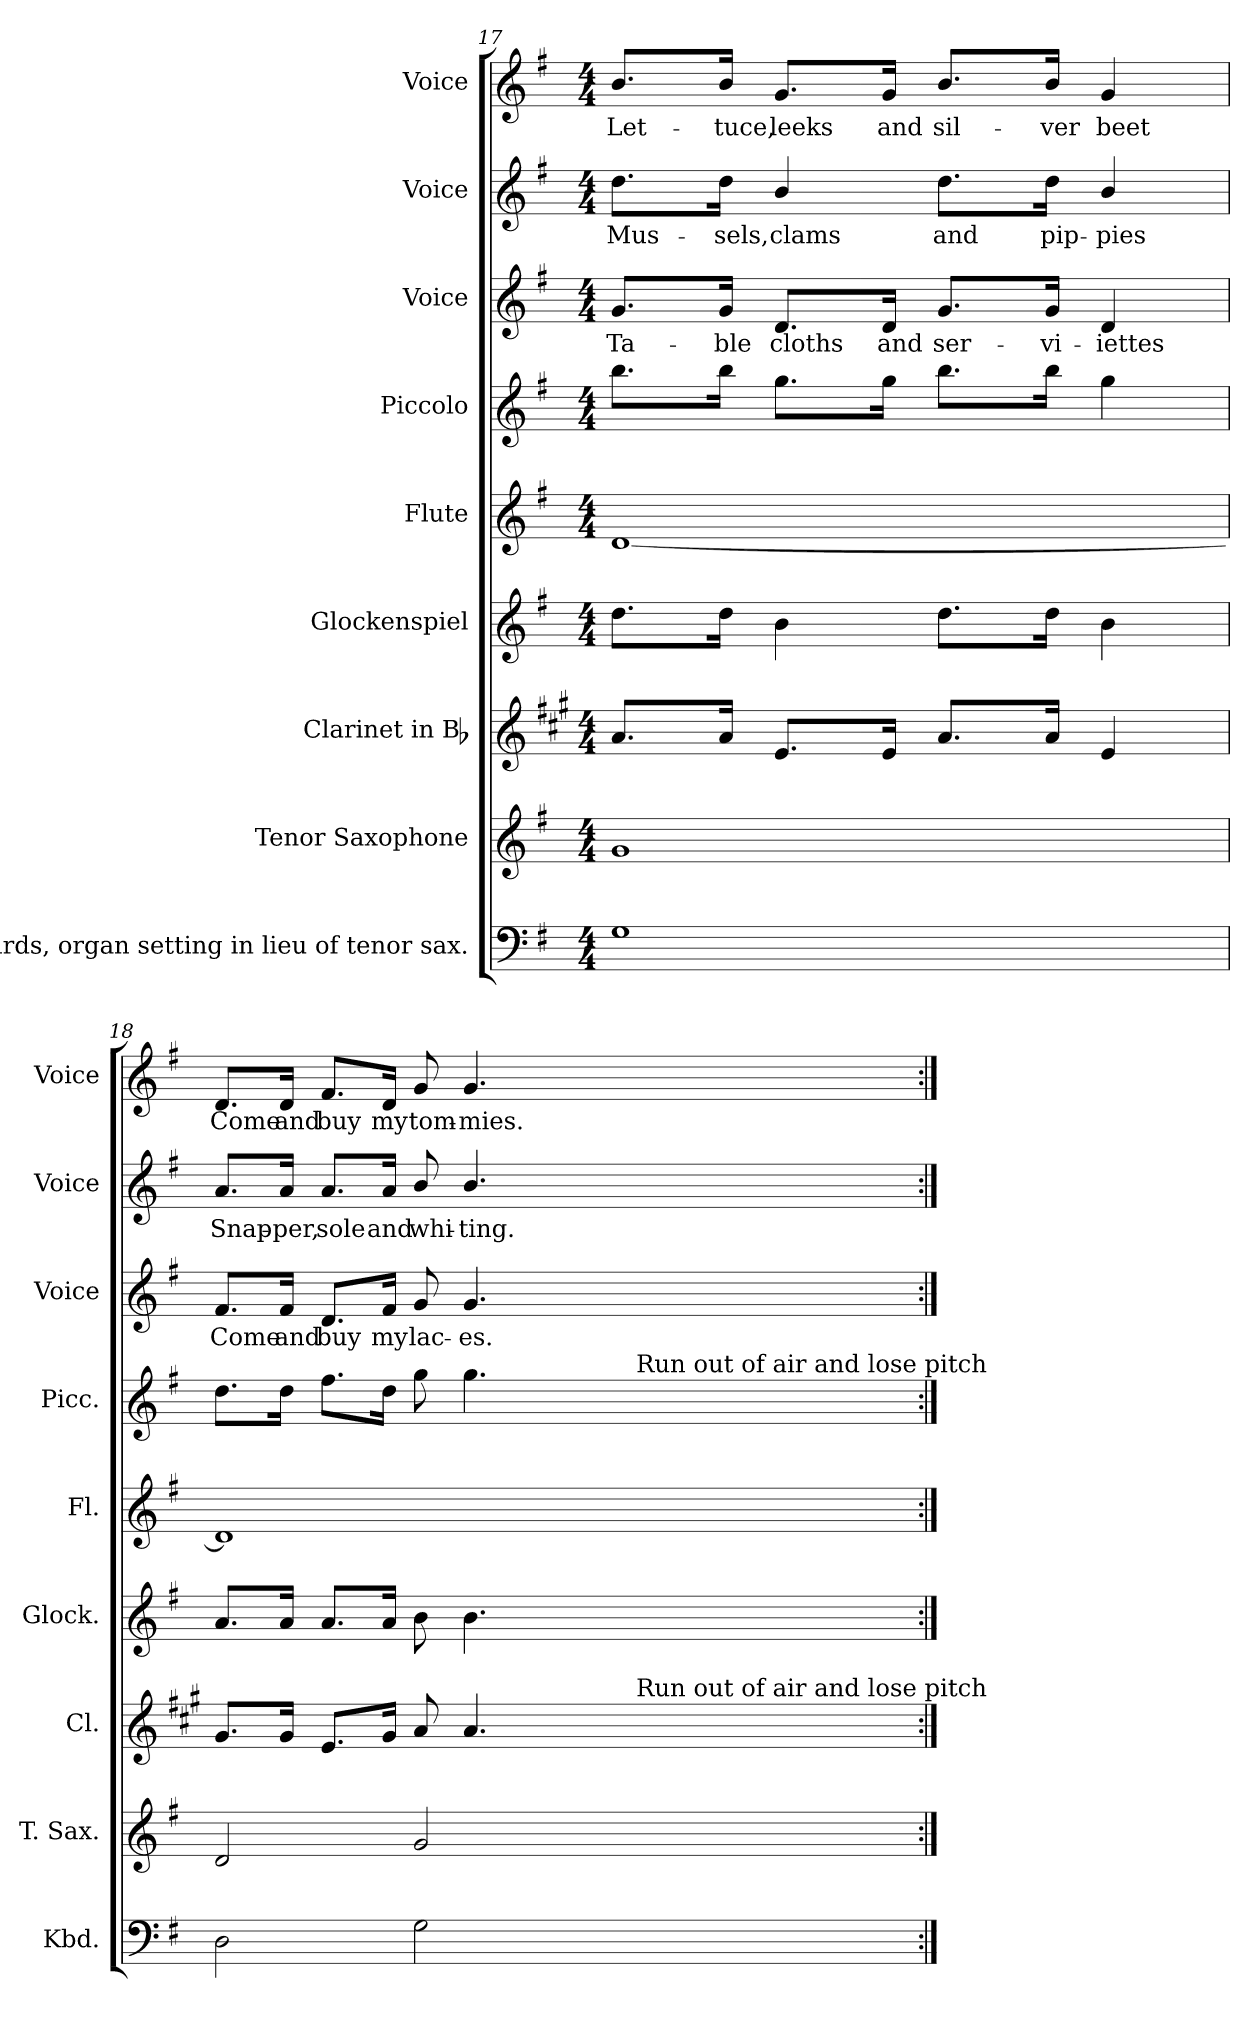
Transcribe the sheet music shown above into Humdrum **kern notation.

**kern	**kern	**kern	**kern	**kern	**kern	**kern	**text	**kern	**text	**kern	**text
*part9	*part8	*part7	*part6	*part5	*part4	*part3	*part3	*part2	*part2	*part1	*part1
*staff9	*staff8	*staff7	*staff6	*staff5	*staff4	*staff3	*staff3	*staff2	*staff2	*staff1	*staff1
*I"Keyboards, organ setting in lieu of tenor sax.	*I"Tenor Saxophone	*I"Clarinet in Bb	*I"Glockenspiel	*I"Flute	*I"Piccolo	*I"Voice	*	*I"Voice	*	*I"Voice	*
*I'Kbd.	*I'T. Sax.	*I'Cl.	*I'Glock.	*I'Fl.	*I'Picc.	*I'Voice	*	*I'Voice	*	*I'Voice	*
*clefF4	*clefG2	*clefG2	*clefG2	*clefG2	*clefG2	*clefG2	*	*clefG2	*	*clefG2	*
*	*ITrd8c14	*ITrd1c2	*ITrd-14c-24	*	*ITrd-7c-12	*	*	*	*	*	*
*k[f#]	*k[f#]	*k[f#]	*k[f#]	*k[f#]	*k[f#]	*k[f#]	*	*k[f#]	*	*k[f#]	*
*G:	*G:	*G:	*G:	*G:	*G:	*G:	*	*G:	*	*G:	*
*M4/4	*M4/4	*M4/4	*M4/4	*M4/4	*M4/4	*M4/4	*	*M4/4	*	*M4/4	*
=17	=17	=17	=17	=17	=17	=17	=17	=17	=17	=17	=17
!	!	!	!	!	!	!	!LO:LY:b:color=#000000	!	!	!	!
!	!	!	!	!	!	!	!	!	!LO:LY:b:color=#000000	!	!
!	!	!	!	!	!	!	!	!	!	!	!LO:LY:b:color=#000000
1Gi	1Gi	8.gi/L	8.ddddi\L	[1di	8.bbbi\L	8.gi/L	Ta-	8.ddi\L	Mus-	8.bi/L	Let-
!	!	!	!	!	!	!	!LO:LY:b:color=#000000	!	!	!	!
!	!	!	!	!	!	!	!	!	!LO:LY:b:color=#000000	!	!
!	!	!	!	!	!	!	!	!	!	!	!LO:LY:b:color=#000000
.	.	16gi/Jk	16ddddi\Jk	.	16bbbi\Jk	16gi/Jk	-ble	16ddi\Jk	-sels,	16bi/Jk	-tuce,
!	!	!	!	!	!	!	!LO:LY:b:color=#000000	!	!	!	!
!	!	!	!	!	!	!	!	!	!LO:LY:b:color=#000000	!	!
!	!	!	!	!	!	!	!	!	!	!	!LO:LY:b:color=#000000
.	.	8.di/L	4bbbi\	.	8.gggi\L	8.di/L	cloths	4bi/	clams	8.gi/L	leeks
!	!	!	!	!	!	!	!LO:LY:b:color=#000000	!	!	!	!
!	!	!	!	!	!	!	!	!	!	!	!LO:LY:b:color=#000000
.	.	16di/Jk	.	.	16gggi\Jk	16di/Jk	and	.	.	16gi/Jk	and
!	!	!	!	!	!	!	!LO:LY:b:color=#000000	!	!	!	!
!	!	!	!	!	!	!	!	!	!LO:LY:b:color=#000000	!	!
!	!	!	!	!	!	!	!	!	!	!	!LO:LY:b:color=#000000
.	.	8.gi/L	8.ddddi\L	.	8.bbbi\L	8.gi/L	ser-	8.ddi\L	and	8.bi/L	sil-
!	!	!	!	!	!	!	!LO:LY:b:color=#000000	!	!	!	!
!	!	!	!	!	!	!	!	!	!LO:LY:b:color=#000000	!	!
!	!	!	!	!	!	!	!	!	!	!	!LO:LY:b:color=#000000
.	.	16gi/Jk	16ddddi\Jk	.	16bbbi\Jk	16gi/Jk	-vi-	16ddi\Jk	pip-	16bi/Jk	-ver
!	!	!	!	!	!	!	!LO:LY:b:color=#000000	!	!	!	!
!	!	!	!	!	!	!	!	!	!LO:LY:b:color=#000000	!	!
!	!	!	!	!	!	!	!	!	!	!	!LO:LY:b:color=#000000
.	.	4di/	4bbbi\	.	4gggi\	4di/	-iettes	4bi/	-pies	4gi/	beet
=18	=18	=18	=18	=18	=18	=18	=18	=18	=18	=18	=18
!	!	!	!	!	!	!	!LO:LY:b:color=#000000	!	!	!	!
!	!	!	!	!	!	!	!	!	!LO:LY:b:color=#000000	!	!
!	!	!	!	!	!	!	!	!	!	!	!LO:LY:b:color=#000000
*	*	*^	*	*	*^	*	*	*	*	*	*
2Di\	2Di/	8.f#i/L	2ryy	8.aaai/L	1di]	8.dddi\L	2ryy	8.f#i/L	Come	8.ai/L	Snap-	8.di/L	Come
!	!	!	!	!	!	!	!	!	!LO:LY:b:color=#000000	!	!	!	!
!	!	!	!	!	!	!	!	!	!	!	!LO:LY:b:color=#000000	!	!
!	!	!	!	!	!	!	!	!	!	!	!	!	!LO:LY:b:color=#000000
.	.	16f#i/Jk	.	16aaai/Jk	.	16dddi\Jk	.	16f#i/Jk	and	16ai/Jk	-per,	16di/Jk	and
!	!	!	!	!	!	!	!	!	!LO:LY:b:color=#000000	!	!	!	!
!	!	!	!	!	!	!	!	!	!	!	!LO:LY:b:color=#000000	!	!
!	!	!	!	!	!	!	!	!	!	!	!	!	!LO:LY:b:color=#000000
.	.	8.di/L	.	8.aaai/L	.	8.fff#i\L	.	8.di/L	buy	8.ai/L	sole	8.f#i/L	buy
!	!	!	!	!	!	!	!	!	!LO:LY:b:color=#000000	!	!	!	!
!	!	!	!	!	!	!	!	!	!	!	!LO:LY:b:color=#000000	!	!
!	!	!	!	!	!	!	!	!	!	!	!	!	!LO:LY:b:color=#000000
.	.	16f#i/Jk	.	16aaai/Jk	.	16dddi\Jk	.	16f#i/Jk	my	16ai/Jk	and	16di/Jk	my
!	!	!	!	!	!	!	!	!	!LO:LY:b:color=#000000	!	!	!	!
!	!	!	!	!	!	!	!	!	!	!	!LO:LY:b:color=#000000	!	!
!	!	!	!	!	!	!	!	!	!	!	!	!	!LO:LY:b:color=#000000
2Gi\	2Gi/	8gi/	4ryy	8bbbi\	.	8gggi\	4ryy	8gi/	lac-	8bi/	whi-	8gi/	tom-
!	!	!	!	!	!	!	!	!	!LO:LY:b:color=#000000	!	!	!	!
!	!	!	!	!	!	!	!	!	!	!	!LO:LY:b:color=#000000	!	!
!	!	!	!	!	!	!	!	!	!	!	!	!	!LO:LY:b:color=#000000
.	.	4.gi/	.	4.bbbi\	.	4.gggi\	.	4.gi/	-es.	4.bi/	-ting.	4.gi/	-mies.
.	.	.	8ryy	.	.	.	8ryy	.	.	.	.	.	.
.	.	.	16ryy	.	.	.	16ryy	.	.	.	.	.	.
.	.	.	32ryy	.	.	.	32ryy	.	.	.	.	.	.
.	.	.	64ryy	.	.	.	64ryy	.	.	.	.	.	.
.	.	.	128...ryy	.	.	.	128...ryy	.	.	.	.	.	.
!	!	!	!	!	!	!	!LO:TX:a:t=Run out of air and lose pitch	!	!	!	!	!	!
!	!	!	!LO:TX:a:t=Run out of air and lose pitch	!	!	!	!	!	!	!	!	!	!
.	.	.	1024ryy	.	.	.	1024ryy	.	.	.	.	.	.
*	*	*v	*v	*	*	*v	*v	*	*	*	*	*	*
=:|!	=:|!	=:|!	=:|!	=:|!	=:|!	=:|!	=:|!	=:|!	=:|!	=:|!	=:|!
*-	*-	*-	*-	*-	*-	*-	*-	*-	*-	*-	*-
